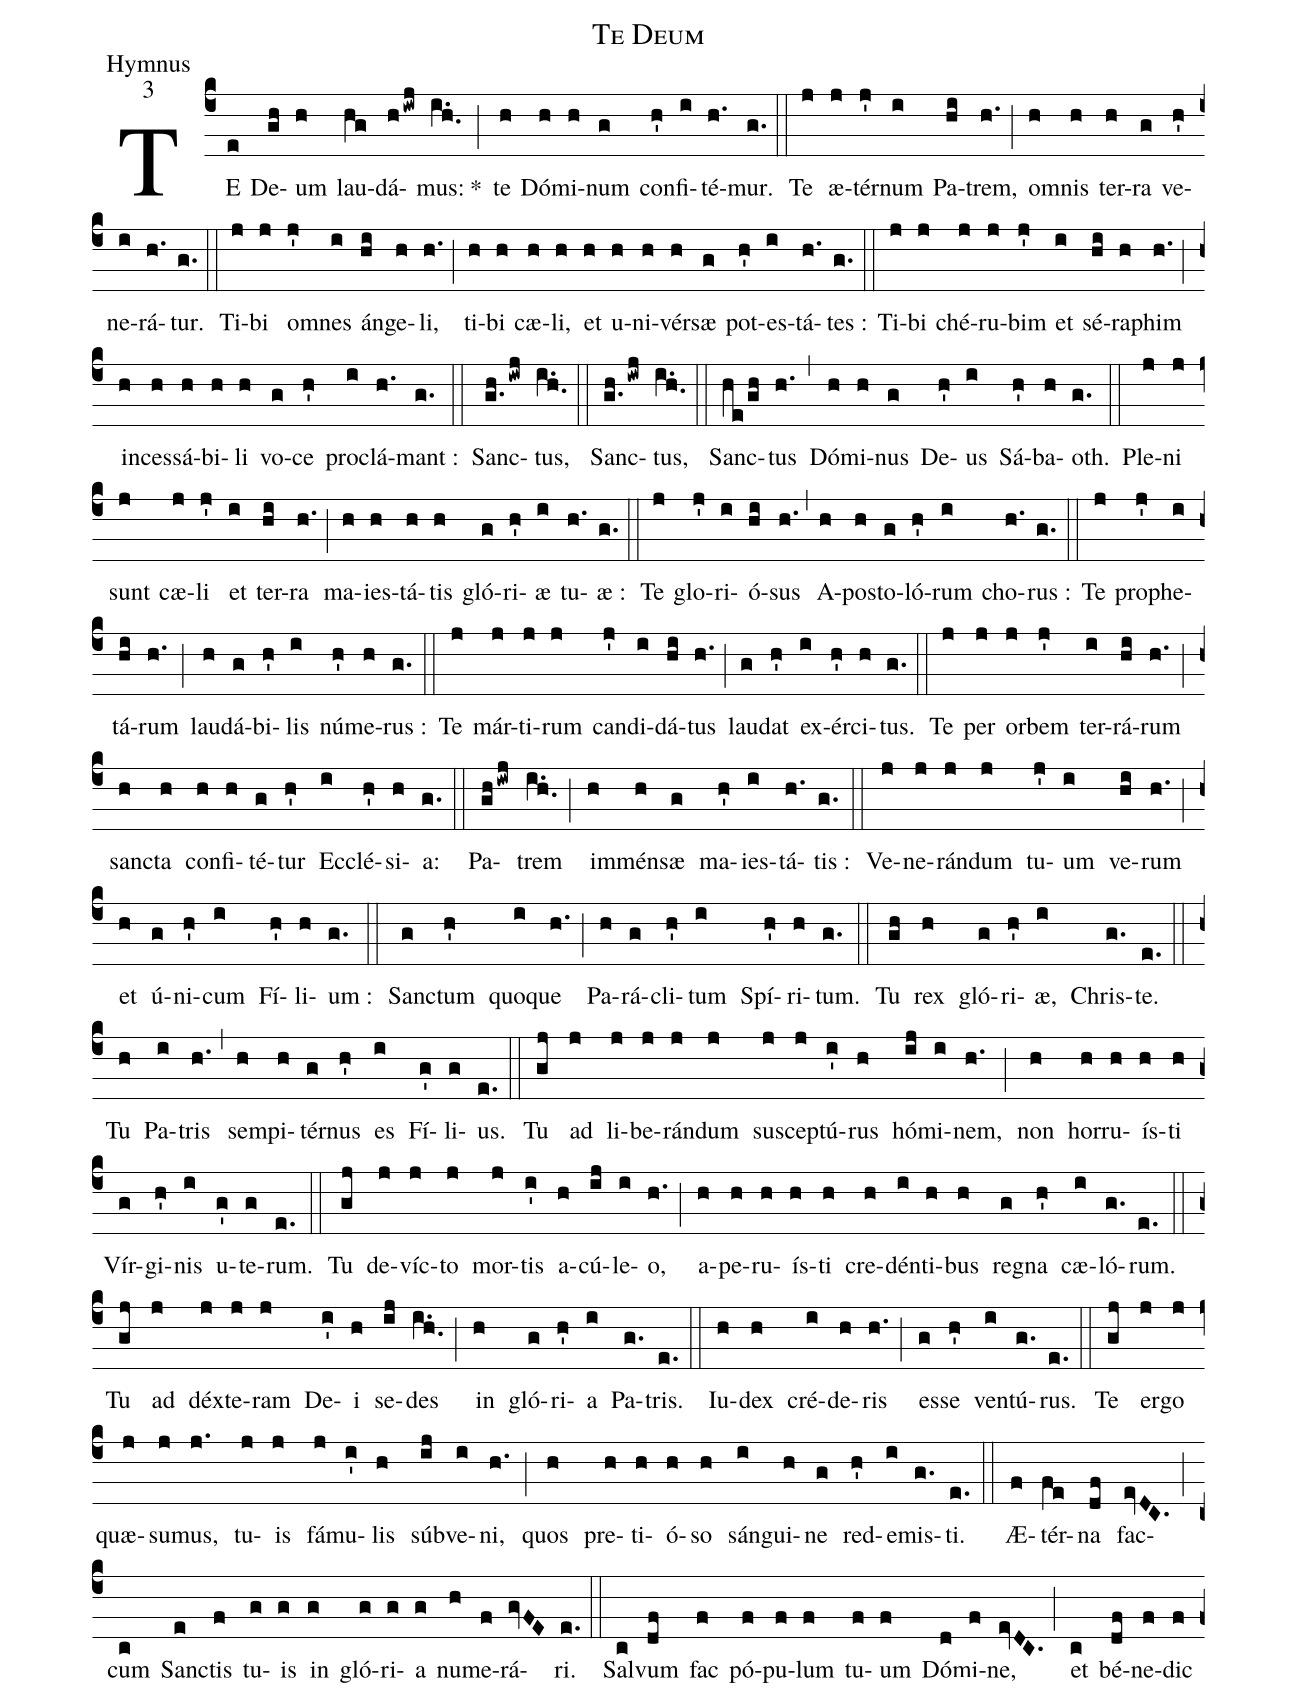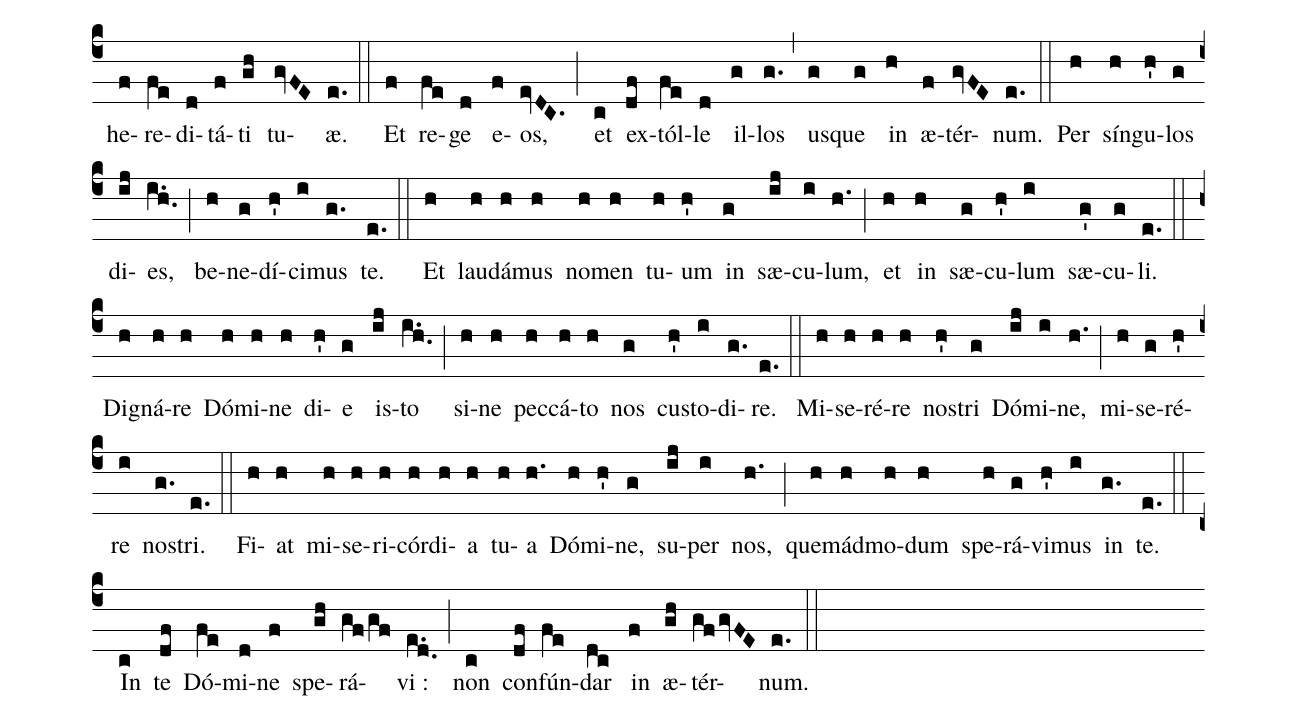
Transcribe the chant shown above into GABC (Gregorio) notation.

name:Te Deum;
office-part:Hymnus;
mode:3;
%%
(c4)TE(e) De(gh)um(h) lau(hg)dá(hiwj)mus:(i.h.)* (;) te(h) Dó(h)mi(h)num(g) con(h')fi(i)té(h.)mur.(g.) (::)
Te(j) æ(j)tér(j')num(i) Pa(hi)trem,(h.) (;) om(h)nis(h) ter(h)ra(g) ve(h')ne(i)rá(h.)tur.(g.) (::)
Ti(j)bi(j) om(j')nes(i) án(hi)ge(h)li,(h.) (;) ti(h)bi(h) cæ(h)li,(h) et(h) u(h)ni(h)vér(h)sæ(g) pot(h')es(i)tá(h.)tes  :(g.) (::)
Ti(j)bi(j) ché(j)ru(j)bim(j') et(i) sé(hi)ra(h)phim(h.) (;) in(h)ces(h)sá(h)bi(h)li(h) vo(g)ce(h') pro(i)clá(h.)mant :(g.) (::)
Sanc(g.h/iwj)tus,(i.h.) (::) Sanc(g.h/iwj)tus,(i.h.) (::) Sanc(he/gh)tus(h.) (,) Dó(h)mi(h)nus(g) De(h')us(i) Sá(h')ba(h)oth.(g.) (::)
Ple(j)ni(j) sunt(j) cæ(j)li(j') et(i) ter(hi)ra(h.) (;) ma(h)ies(h)tá(h)tis(h) gló(g)ri(h')æ(i) tu(h.)æ :(g.) (::)
Te(j) glo(j')ri(i)ó(hi)sus(h.) (,) A(h)pos(h)to(g)ló(h')rum(i) cho(h.)rus :(g.) (::)
Te(j) pro(j')phe(i)tá(hi)rum(h.) (;) lau(h)dá(g)bi(h')lis(i) nú(h')me(h)rus :(g.) (::)
Te(j) már(j)ti(j)rum(j) can(j')di(i)dá(hi)tus(h.) (;) lau(g)dat(h') ex(i)ér(h')ci(h)tus.(g.) (::)
Te(j) per(j) or(j)bem(j') ter(i)rá(hi)rum(h.) (;) sanc(h)ta(h) con(h)fi(h)té(g)tur(h') Ec(i)clé(h')si(h)a:(g.) (::)
Pa(gh/iwj)trem(i.h.) (;) im(h)mén(h)sæ(g) ma(h')ies(i)tá(h.)tis :(g.) (::)
Ve(j)ne(j)rán(j)dum(j) tu(j')um(i) ve(hi)rum(h.) (;) et(h) ú(g)ni(h')cum(i) Fí(h')li(h)um :(g.) (::) Sanc(g)tum(h') quo(i)que(h.) (;) Pa(h)rá(g)cli(h')tum(i) Spí(h')ri(h)tum.(g.) (::)
Tu(gh) rex(h) gló(g)ri(h')æ,(i) Chris(g.)te.(e.) (::)
Tu(h) Pa(i)tris(h.) (,) sem(h)pi(h)tér(g)nus(h') es(i) Fí(g')li(g)us.(e.) (::)
Tu(gj) ad(j) li(j)be(j)rán(j)dum(j) su(j)scep(j)tú(i')rus(h) hó(ij)mi(i)nem,(h.) (;) non(h) hor(h)ru(h)ís(h)ti(h) Vír(g)gi(h')nis(i) u(g')te(g)rum.(e.) (::)
Tu(gj) de(j)víc(j)to(j) mor(j)tis(i') a(h)cú(ij)le(i)o,(h.) (;) a(h)pe(h)ru(h)ís(h)ti(h) cre(h)dén(i)ti(h)bus(h) re(g)gna(h') cæ(i)ló(g.)rum.(e.) (::)
Tu(gj) ad(j) déx(j)te(j)ram(j) De(i')i(h) se(ij)des(i.h.) (;) in(h) gló(g)ri(h')a(i) Pa(g.)tris.(e.) (::)
Iu(h)dex(h) cré(i)de(h)ris(h.) (;) es(g)se(h') ven(i)tú(g.)rus.(e.) (::)
Te(gj) er(j)go(j) quæ(j)su(j)mus,(j.) tu(j)is(j) fá(j)mu(i')lis(h) súb(ij)ve(i)ni,(h.) (;) quos(h) pre(h)ti(h)ó(h)so(h) sán(i)gui(h)ne(g) red(h')e(i)mis(g.)ti.(e.) (::)
Æ(f)tér(fe)na(df) fac(evDC.)(;) cum(c) Sanc(e)tis(f) tu(g)is(g) in(g) gló(g)ri(g)a(g) nu(h)me(f)rá(gvFE)ri.(e.) (::)
Sal(c)vum(df) fac(f) pó(f)pu(f)lum(f) tu(f)um(f) Dó(d)mi(f)ne,(evDC.) (;) et(c) bé(df)ne(f)dic(f) he(f)re(fe)di(d)tá(f)ti(gh) tu(gvFE)æ.(e.) (::)
Et(f) re(fe)ge(d) e(f)os,(EvDC.) (;) et(c) ex(df)tól(fe)le(d) il(g)los(g.) (,) us(g)que(g) in(h) æ(f)tér(gvFE)num.(e.) (::)
Per(h) sín(h)gu(h')los(g) di(ij)es,(i.h.) (;) be(h)ne(g)dí(h')ci(i)mus(g.) te.(e.) (::)
Et(h) lau(h)dá(h)mus(h) no(h)men(h) tu(h)um(h') in(g) sæ(ij)cu(i)lum,(h.) (;) et(h) in(h) sæ(g)cu(h')lum(i) sæ(g')cu(g)li.(e.) (::)
Di(h)gná(h)re(h) Dó(h)mi(h)ne(h) di(h')e(g) is(ij)to(i.h.) (;) si(h)ne(h) pec(h)cá(h)to(h) nos(g) cus(h')to(i)di(g.)re.(e.) (::)
Mi(h)se(h)ré(h)re(h) nos(h')tri(g) Dó(ij)mi(i)ne,(h.) (;) mi(h)se(g)ré(h')re(i) nos(g.)tri.(e.) (::)
Fi(h)at(h) mi(h)se(h)ri(h)cór(h)di(h)a(h) tu(h)a(h.) Dó(h)mi(h')ne,(g) su(ij)per(i) nos,(h.) (;) quem(h)ád(h)mo(h)dum(h) spe(h)rá(g)vi(h')mus(i) in(g.) te.(e.) (::)
In(c) te(df) Dó(fe)mi(d)ne(f) spe(gh)rá(gf/gf)vi : (e.d.) (;) non(c) con(df)fún(fe)dar(dc) in(f) æ(gh)tér(gfgvFE)num.(e.) (::)
